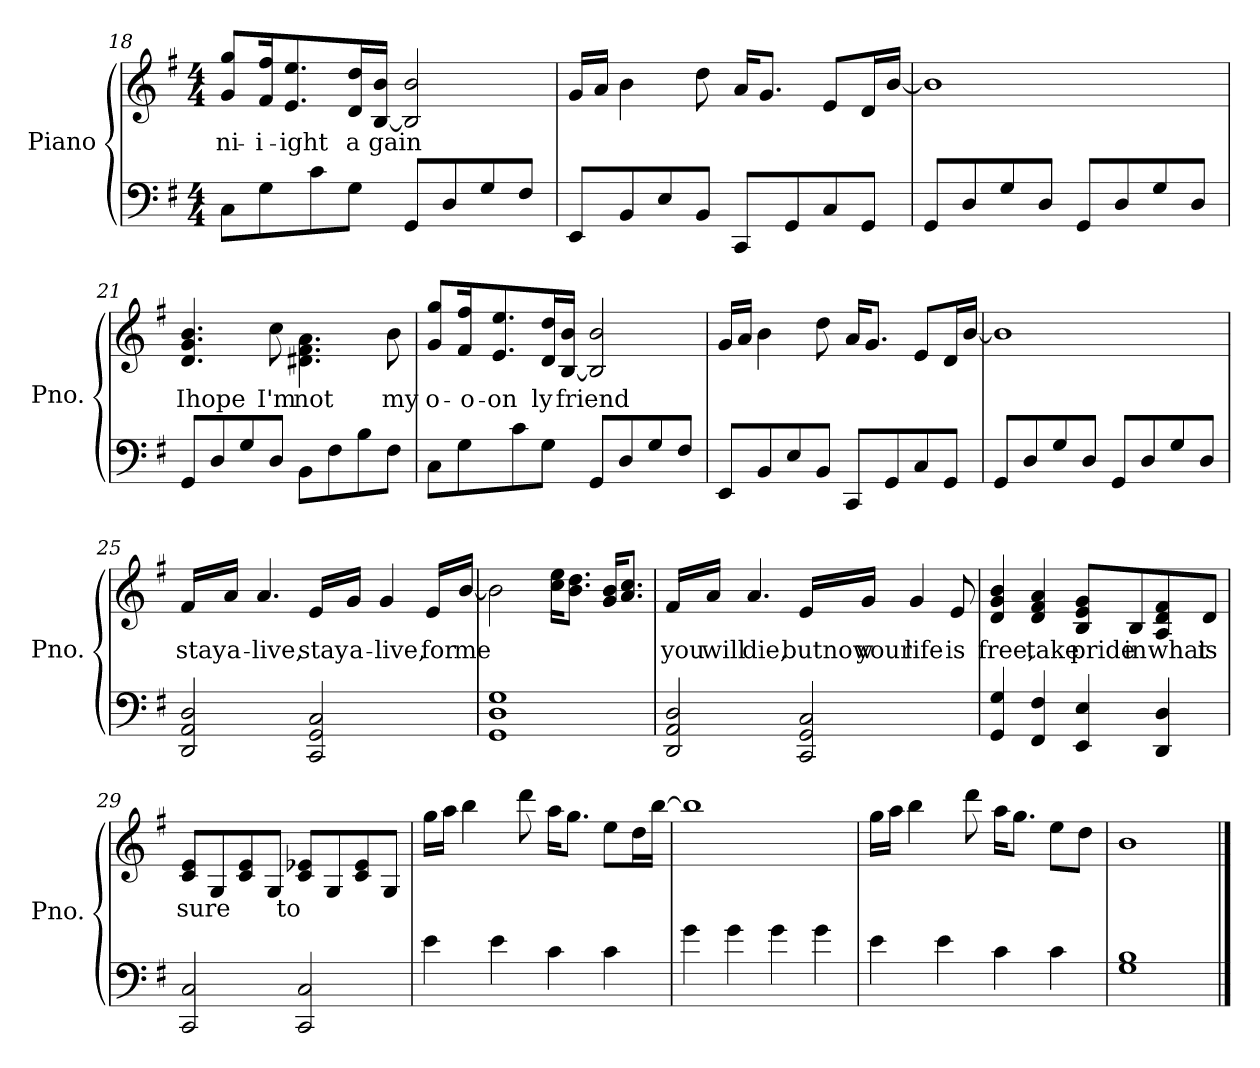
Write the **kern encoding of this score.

**kern	**kern	**text
*part1	*part1	*part1
*staff2	*staff1	*staff1
*I"Piano	*	*
*I'Pno.	*	*
*clefF4	*clefG2	*
*k[f#]	*k[f#]	*
*M4/4	*M4/4	*
=18	=18	=18
8C\L	8g/ 8gg/L	ni-
8G\	16f#/ 16ff#/K	-i-
.	8.e/ 8.ee/	-ight
8c\	.	.
8G\J	16d/ 16dd/L	a
.	[16B/ 16b/JJ	gain
8GG/L	2B/] 2b/	.
8D/	.	.
8G/	.	.
8F#/J	.	.
=19	=19	=19
8EE/L	16g/LL	.
.	16a/JJ	.
8BB/	4b\	.
8E/	.	.
8BB/J	8dd\	.
8CC/L	16a/KL	.
.	8.g/J	.
8GG/	.	.
8C/	8e/L	.
8GG/J	16d/L	.
.	[16b/JJ	.
!!LO:PB:g=z
=20	=20	=20
8GG/L	1b]	.
8D/	.	.
8G/	.	.
8D/J	.	.
8GG/L	.	.
8D/	.	.
8G/	.	.
8D/J	.	.
=21	=21	=21
8GG/L	4.d/ 4.g/ 4.b/	Ihope
8D/	.	.
8G/	.	.
8D/J	8cc\	I'm
8BB\L	4.d#X\ 4.f#\ 4.a\	not
8F#\	.	.
8B\	.	.
8F#\J	8b\	my
=22	=22	=22
8C\L	8g/ 8gg/L	o-
8G\	16f#/ 16ff#/K	-o-
.	8.e/ 8.ee/	-on
8c\	.	.
8G\J	16d/ 16dd/L	ly
.	[16B/ 16b/JJ	friend
8GG/L	2B/] 2b/	.
8D/	.	.
8G/	.	.
8F#/J	.	.
=23	=23	=23
8EE/L	16g/LL	.
.	16a/JJ	.
8BB/	4b\	.
8E/	.	.
8BB/J	8dd\	.
8CC/L	16a/KL	.
.	8.g/J	.
8GG/	.	.
8C/	8e/L	.
8GG/J	16d/L	.
.	[16b/JJ	.
!!LO:LB:g=z
=24	=24	=24
8GG/L	1b]	.
8D/	.	.
8G/	.	.
8D/J	.	.
8GG/L	.	.
8D/	.	.
8G/	.	.
8D/J	.	.
=25	=25	=25
2DD/ 2AA/ 2D/	16f#/LL	stay
.	16a/JJ	a-
.	4.a/	-live,
2CC/ 2GG/ 2C/	16e/LL	stay
.	16g/JJ	a-
.	4g/	-live,
.	16e/LL	for
.	[16b/JJ	me
=26	=26	=26
1GG 1D 1G	2b\]	.
.	16cc\ 16ee\KL	.
.	8.b\ 8.dd\J	.
.	16g/ 16b/KL	.
.	8.a/ 8.cc/J	.
!!LO:LB:g=z
=27	=27	=27
2DD/ 2AA/ 2D/	16f#/LL	you
.	16a/JJ	will
.	4.a/	die,
2CC/ 2GG/ 2C/	16e/LL	butnow
.	16g/JJ	your
.	4g/	life
.	8e/	is
=28	=28	=28
4GG/ 4G/	4d/ 4g/ 4b/	free,
4FF#/ 4F#/	4d/ 4f#/ 4a/	take
4EE/ 4E/	8B/ 8e/ 8g/L	pride
.	8B/	in
4DD/ 4D/	8A/ 8d/ 8f#/	what
.	8d/J	is
=29	=29	=29
2CC/ 2C/	8c/ 8e/L	sure
.	8G/	.
.	8c/ 8e/	.
.	8G/J	.
2CC/ 2C/	8c/ 8e-X/L	to
.	8G/	.
.	8c/ 8e-/	.
.	8G/J	.
!!LO:LB:g=z
=30	=30	=30
4e\	16gg\LL	.
.	16aa\JJ	.
.	4bb\	.
4e\	.	.
.	8ddd\	.
4c\	16aa\KL	.
.	8.gg\J	.
4c\	8ee\L	.
.	16dd\L	.
.	[16bb\JJ	.
=31	=31	=31
4g\	1bb]	.
4g\	.	.
4g\	.	.
4g\	.	.
=32	=32	=32
4e\	16gg\LL	.
.	16aa\JJ	.
.	4bb\	.
4e\	.	.
.	8ddd\	.
4c\	16aa\KL	.
.	8.gg\J	.
4c\	8ee\L	.
.	8dd\J	.
=33	=33	=33
1G 1B	1b	.
==	==	==
*-	*-	*-
